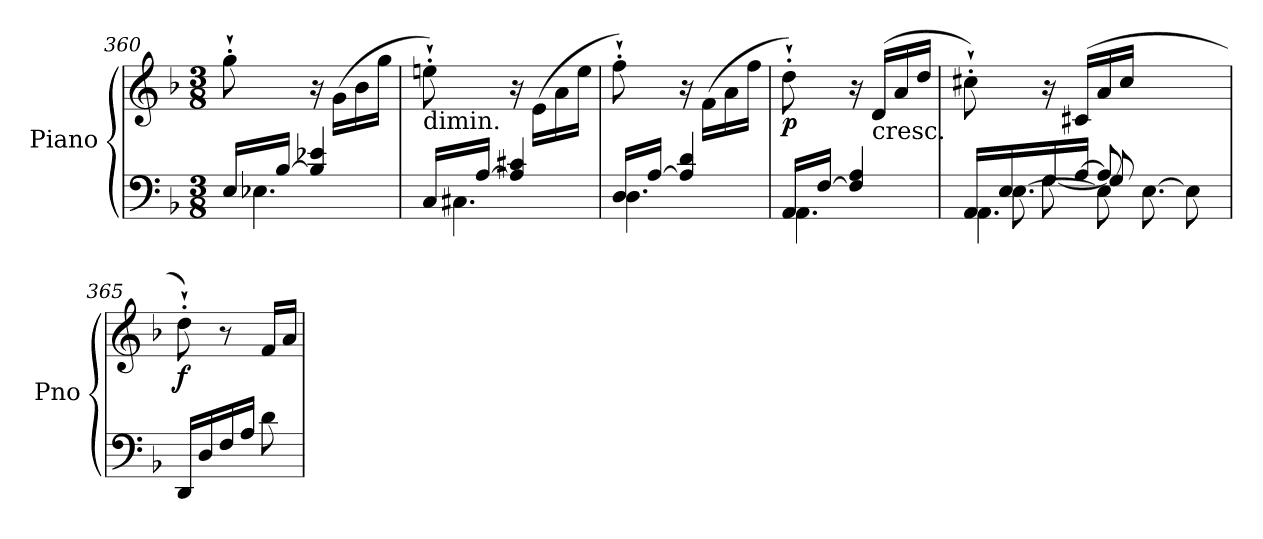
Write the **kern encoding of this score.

**kern	**kern	**dynam
*part1	*part1	*part1
*staff2	*staff1	*staff1/2
*I"Piano	*	*
*I'Pno	*	*
!!LO:PB:g=z
*clefF4	*clefG2	*
*k[b-]	*k[b-]	*
*F:	*F:	*
*M3/8	*M3/8	*
=360	=360	=360
*^	*	*
16E/LL	4.E-X\	8gg`'\	.
[16B-/JJ	.	.	.
4B-/] 4e-X/	.	16r	.
.	.	(16g\LL	.
.	.	16b-\	.
.	.	16gg\JJ	.
=361	=361	=361	=361
!	!	!LO:TX:b:t=dimin.	!
16C/LL	4.C#X\	8een`'\)	.
[16A/JJ	.	.	.
4A/] 4c#X/	.	16r	.
.	.	(16e\LL	.
.	.	16a\	.
.	.	16ee\JJ	.
=362	=362	=362	=362
16D/LL	4.D\	8ff`'\)	.
[16A/JJ	.	.	.
4A/] 4d/	.	16r	.
.	.	(16f\LL	.
.	.	16a\	.
.	.	16ff\JJ	.
!!LO:PB:g=z
=363	=363	=363	=363
!	!	!	!LO:DY:b
16AA/LL	4.AA\	8dd`'\)	p
[16F/JJ	.	.	.
4F/] 4A/	.	16r	.
!	!	!LO:TX:b:t=cresc.	!
.	.	(16d/LL	.
.	.	16a/	.
.	.	16dd/JJ	.
=364	=364	=364	=364
*^	*^	*	*
16AA/LL	4.AA\	16ryy	8ryy	8cc#X`'\)	.
16E/	.	[8.E\	.	.	.
16G/	.	.	[8G\	16r	.
[16A/JJ	.	.	.	(16c#X/LL	.
8A/]	.	8E\]	8G/]	16a/	.
.	.	.	.	16cc#/JJ	.
4ryy	[8.E\	4ryy	4ryy	4ryy	.
.	8E\]	.	.	.	.
16ryy	.	16ryy	16ryy	16ryy	.
=365	=365	=365	=365	=365	=365
!	!	!	!	!	!LO:DY:b
*v	*v	*v	*v	*	*
16DD/LL	8dd`'\)	f
16D/	.	.
16F/	8r	.
16A/JJ	.	.
8d\	16f/LL	.
.	16a/JJ	.
=	=	=
*-	*-	*-
